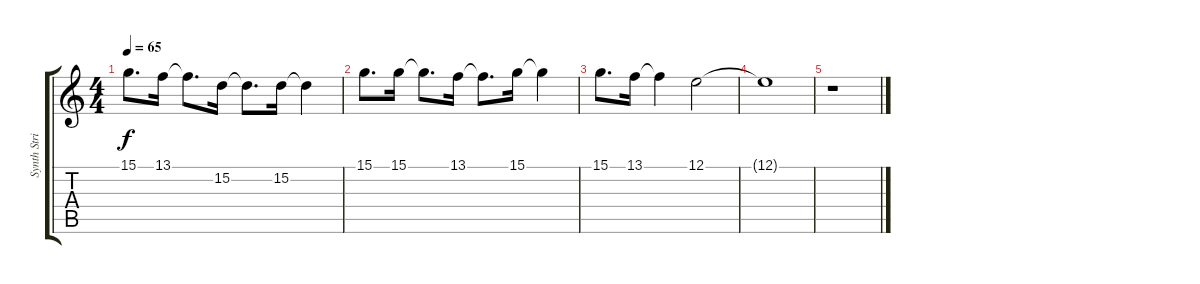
\track ("Synth Strings" "Synth Stri") {instrument stringensemble1}
\staff {score tabs}
\tuning (E4 B3 G3 D3 A2 E2) {hide}
\ts (4 4)
\tempo 65
\clef g2
\ks c
15.1.8{d dy f} 13.1.16 13.1{t}.8{d} 15.2.16 15.2{t}.8{d} 15.2.16 15.2{t}.4 |
15.1.8{d} 15.1.16 15.1{t}.8{d} 13.1.16 13.1{t}.8{d} 15.1.16 15.1{t}.4 |
15.1.8{d} 13.1.16 13.1{t}.4 12.1.2 |
12.1{t}.1 |
r.1
